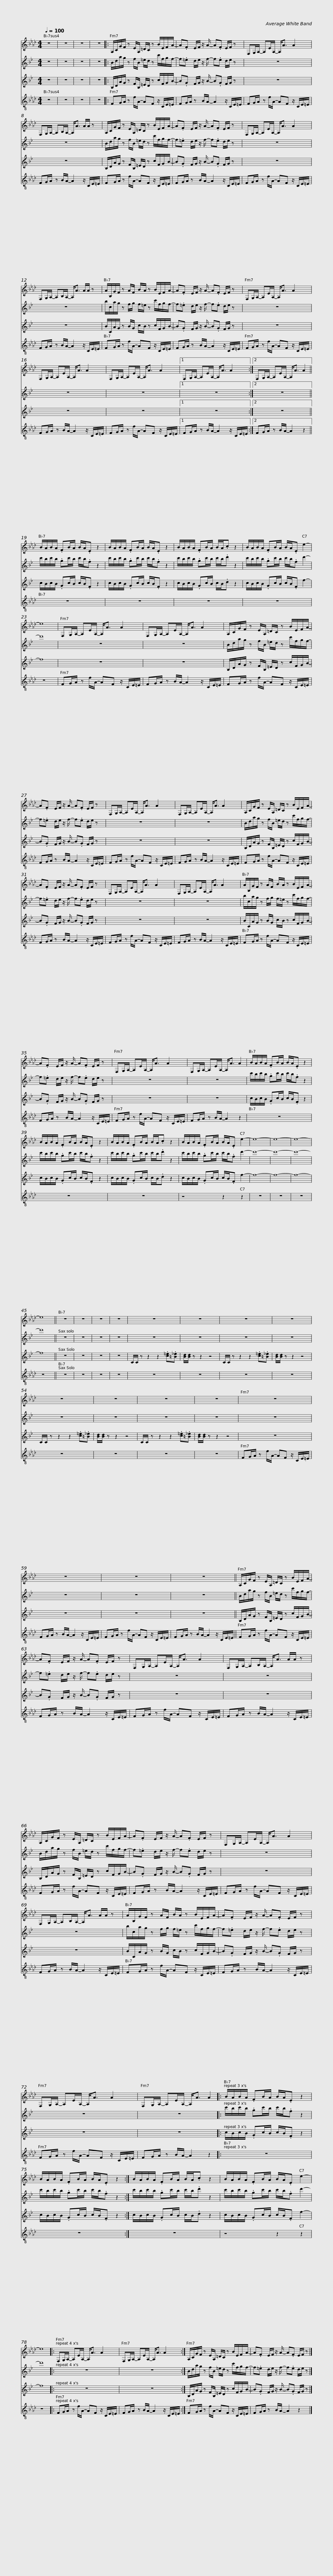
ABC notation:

X:1
%%score 1 2 3 4
L:1/8
Q:1/4=100
M:4/4
I:linebreak $
K:Ab
V:1 treble
V:2 treble transpose=-14
V:3 treble transpose=-2
V:4 treble-8
V:1
 z8 | z8 | z8 | z8 |: A,/C/G/F/ z E/A,/ =D/C/ z B/E/F/A/- |$ %5
 A.F E/F/ z/ A/- A.F E/F/ z | F,G,/A,/- A,E/A,/- A,<A A2 |$ F,G,/A,/- A,B,/A,/- A,<A A/A/ z | A,/C/G/F/ z E/A,/ =D/C/ z B/E/F/A/- |$ A.F E/F/ z/ A/- A.F E/F/ z | %10
 F,G,/A,/- A,E/A,/- A,<A A2 |$ F,G,/A,/- A,B,/A,/- A,<A A/A/ z | A/B,/G/F/ z A/F/ B/A/ z B/E/F/A/- |$ A.F E/F/ z/ A/- A.F E/F/ z | F,G,/A,/- A,E/A,/- A,<A A2 |$ %15
 F,G,/A,/- A,E/A,/- A,<A A2 | F,G,/A,/- A,E/A,/- A,<A A2 |1$ F,G,/A,/- A,E/A,/- A,<A A2 :|2 F,G,/A,/- A,E/A,/- A,<A A2 || B/A/B/A/ .FB/A/ B/A/.E z2 |$ %20
 B/A/B/A/ .FB/A/ B/A/.E z2 | B/A/B/A/ .FB/A/ B/A/.c z2 | B/A/B/A/ .FB/A/ B/A/.E e2- |$ e8 | F,G,/A,/- A,E/A,/- A,<A A2 | %25
 F,G,/A,/- A,E/A,/- A,<A A2 |$ A,/C/G/F/ z E/A,/ =D/C/ z B/E/F/A/- | A.F E/F/ z/ A/- A.F E/F/ z |$ F,G,/A,/- A,E/A,/- A,<A A2 | F,G,/A,/- A,E/A,/- A,<A A2 |$ %30
 A,/C/G/F/ z E/A,/ =D/C/ z B/E/F/A/- | A.F E/F/ z/ A/- A.F E/F/ z |$ F,G,/A,/- A,E/A,/- A,<A A2 | F,G,/A,/- A,E/A,/- A,<A A2 |$ A/B,/G/F/ z A/F/ B/A/ z B/E/F/A/- | %35
 A.F E/F/ z/ A/- A.F E/F/ z |$ F,G,/A,/- A,E/A,/- A,<A A2 | F,G,/A,/- A,E/A,/- A,<A A2 | B/A/B/A/ .FB/A/ B/A/.E z2 |$ B/A/B/A/ .FB/A/ B/A/.E z2 | %40
 B/A/B/A/ .FB/A/ B/A/.c z2 | B/A/B/A/ .FB/A/ B/A/.E e2- |$ e8- | e8- | e8- | %45
 e8 || z8 | z8 | z8 | z8 | %50
 z8 | z8 |$ z8 | z8 | z8 | %55
 z8 | z8 |$ z8 | z8 | z8 | %60
 z8 |$ z8 || A,/C/G/F/ z E/A,/ =D/C/ z B/E/F/A/- | A.F E/F/ z/ A/- A.F E/F/ z |$ F,G,/A,/- A,E/A,/- A,<A A2 | %65
 F,G,/A,/- A,B,/A,/- A,<A A/A/ z |$ A,/C/G/F/ z E/A,/ =D/C/ z B/E/F/A/- | A.F E/F/ z/ A/- A.F E/F/ z |$ F,G,/A,/- A,E/A,/- A,<A A2 | F,G,/A,/- A,B,/A,/- A,<A A/A/ z |$ %70
 A/B,/G/F/ z A/F/ B/A/ z B/E/F/A/- | A.F E/F/ z/ A/- A.F E/F/ z |$ F,G,/A,/- A,E/A,/- A,<A A2 | F,G,/A,/- A,E/A,/- A,<A A2 |: B/A/B/A/ .FB/A/ B/A/.E z2 |$ %75
 B/A/B/A/ .FB/A/ B/A/.E z2 :| B/A/B/A/ .FB/A/ B/A/.c z2 | B/A/B/A/ .FB/A/ B/A/.E e2- |$ e8 |: F,G,/A,/- A,E/A,/- A,<A A2 | %80
 F,G,/A,/- A,E/A,/- A,<A A2 :|$ A,/C/G/F/ z E/A,/ =D/C/ z B/E/F/A/- | A.F E/F/ z/ A/- A.F E/F/ z |] %83
V:2
[K:Bb] z8 | z8 | z8 | z8 |: B/d/a/g/ z f/B/ =e/d/ z c'/f/g/f/- |$ %5
 f.=e d/e/ z/ f/- f.e d/e/ z | z8 |$ z8 | B/d/a/g/ z f/B/ =e/d/ z c'/f/g/f/- |$ f.=e d/e/ z/ f/- f.e d/e/ z | %10
 z8 |$ z8 | b/c/a/g/ z f/g/ f/=e/ z c'/f/g/f/- |$ f.=e d/e/ z/ f/- f.e d/e/ z | z8 |$ %15
 z8 | z8 |1$ z8 :|2 z8 || c'/b/c'/b/ .gc'/b/ c'/b/.f z2 |$ %20
 c'/b/c'/b/ .gc'/b/ c'/b/.f z2 | c'/b/c'/b/ .gc'/b/ c'/b/.d' z2 | c'/b/c'/b/ .gc'/b/ c'/b/.f d'2- |$ d'8 | z8 | %25
 z8 |$ B/d/a/g/ z f/B/ =e/d/ z c'/f/g/f/- | f.=e d/e/ z/ f/- f.e d/e/ z |$ z8 | z8 |$ %30
 B/d/a/g/ z f/B/ =e/d/ z c'/f/g/f/- | f.=e d/e/ z/ f/- f.e d/e/ z |$ z8 | z8 |$ b/c/a/g/ z f/g/ f/=e/ z c'/f/g/f/- | %35
 f.=e d/e/ z/ f/- f.e d/e/ z |$ z8 | z8 | c'/b/c'/b/ .gc'/b/ c'/b/.f z2 |$ c'/b/c'/b/ .gc'/b/ c'/b/.f z2 | %40
 c'/b/c'/b/ .gc'/b/ c'/b/.d' z2 | c'/b/c'/b/ .gc'/b/ c'/b/.f d'2- |$ d'8- | d'8- | d'8- | %45
 d'8 || z8 | z8 | z8 | z8 | %50
 z8 | z8 |$ z8 | z8 | z8 | %55
 z8 | z8 |$ z8 | z8 | z8 | %60
 z8 |$ z8 || B/d/a/g/ z f/B/ =e/d/ z c'/f/g/f/- | f.=e d/e/ z/ f/- f.e d/e/ z |$ z8 | %65
 z8 |$ B/d/a/g/ z f/B/ =e/d/ z c'/f/g/f/- | f.=e d/e/ z/ f/- f.e d/e/ z |$ z8 | z8 |$ %70
 b/c/a/g/ z f/g/ f/=e/ z c'/f/g/f/- | f.=e d/e/ z/ f/- f.e d/e/ z |$ z8 | z8 |: c'/b/c'/b/ .gc'/b/ c'/b/.f z2 |$ %75
 c'/b/c'/b/ .gc'/b/ c'/b/.f z2 :| c'/b/c'/b/ .gc'/b/ c'/b/.d' z2 | c'/b/c'/b/ .gc'/b/ c'/b/.f d'2- |$ d'8 |: z8 | %80
 z8 :|$ B/d/a/g/ z f/B/ =e/d/ z c'/f/g/f/- | f.=e d/e/ z/ f/- f.e d/e/ z |] %83
V:3
[K:Bb] z8 | z8 | z8 | z8 |: B,/D/A/G/ z F/B,/ =E/D/ z c/F/G/B/- |$ %5
 B.G F/G/ z/ B/- B.G F/G/ z | z8 |$ z8 | B,/D/A/G/ z F/B,/ =E/D/ z c/F/G/B/- |$ B.G F/G/ z/ B/- B.G F/G/ z | %10
 z8 |$ z8 | B/C/A/G/ z B/G/ c/B/ z c/F/G/B/- |$ B.G F/G/ z/ B/- B.G F/G/ z | z8 |$ %15
 z8 | z8 |1$ z8 :|2 z8 || c/B/c/B/ .Gc/B/ c/B/.F z2 |$ %20
 c/B/c/B/ .Gc/B/ c/B/.F z2 | c/B/c/B/ .Gc/B/ c/B/.d z2 | c/B/c/B/ .Gc/B/ c/B/.F f2- |$ f8 | z8 | %25
 z8 |$ B,/D/A/G/ z F/B,/ =E/D/ z c/F/G/B/- | B.G F/G/ z/ B/- B.G F/G/ z |$ z8 | z8 |$ %30
 B,/D/A/G/ z F/B,/ =E/D/ z c/F/G/B/- | B.G F/G/ z/ B/- B.G F/G/ z |$ z8 | z8 |$ B/C/A/G/ z B/G/ c/B/ z c/F/G/B/- | %35
 B.G F/G/ z/ B/- B.G F/G/ z |$ z8 | z8 | c/B/c/B/ .Gc/B/ c/B/.F z2 |$ c/B/c/B/ .Gc/B/ c/B/.F z2 | %40
 c/B/c/B/ .Gc/B/ c/B/.d z2 | c/B/c/B/ .Gc/B/ c/B/.F f2- |$ f8- | f8- | f8- | %45
 f8 || z8 | z8 | z8 | z8 | %50
 C/C/ z z2 z2 .[c=e].[=B_e] | [Bd]/[Bd]/ z z2 z4 |$ C/C/ z z2 z2 .[c=e].[=B_e] | [Bd]/[Bd]/ z z2 z4 | C/C/ z z2 z2 .[c=e].[=B_e] | %55
 [Bd]/[Bd]/ z z2 z4 | C/C/ z z2 z2 .[c=e].[=B_e] |$ [Bd]/[Bd]/ z z2 z4 | z8 | z8 | %60
 z8 |$ z8 || B,/D/A/G/ z F/B,/ =E/D/ z c/F/G/B/- | B.G F/G/ z/ B/- B.G F/G/ z |$ z8 | %65
 z8 |$ B,/D/A/G/ z F/B,/ =E/D/ z c/F/G/B/- | B.G F/G/ z/ B/- B.G F/G/ z |$ z8 | z8 |$ %70
 B/C/A/G/ z B/G/ c/B/ z c/F/G/B/- | B.G F/G/ z/ B/- B.G F/G/ z |$ z8 | z8 |: c/B/c/B/ .Gc/B/ c/B/.F z2 |$ %75
 c/B/c/B/ .Gc/B/ c/B/.F z2 :| c/B/c/B/ .Gc/B/ c/B/.d z2 | c/B/c/B/ .Gc/B/ c/B/.F f2- |$ f8 |: z8 | %80
 z8 :|$ B,/D/A/G/ z F/B,/ =E/D/ z c/F/G/B/- | B.G F/G/ z/ B/- B.G F/G/ z |] %83
V:4
 z8 | z8 | z8 | z8 |: FG/A/ z f/A/- AF z/ C/E/=E/ |$ %5
 FG/A/ z B/A/- A2 z/ C/E/=E/ | FG/A/ z f/A/- AF z/ C/E/=E/ |$ FG/A/ z B/A/- A2 z/ C/E/=E/ | FG/A/ z f/A/- AF z/ C/E/=E/ |$ FG/A/ z B/A/- A2 z/ C/E/=E/ | %10
 FG/A/ z f/A/- AF z/ C/E/=E/ |$ FG/A/ z B/A/- A2 z/ C/E/=E/ | FG/A/ z f/A/- AF z/ C/E/=E/ |$ FG/A/ z B/A/- A2 z/ C/E/=E/ | FG/A/ z f/A/- AF z/ C/E/=E/ |$ %15
 FG/A/ z B/A/- A2 z/ C/E/=E/ | FG/A/ z f/A/- AF z/ C/E/=E/ |1$ FG/A/ z B/A/- A2 z/ C/E/=E/ :|2 FG/A/ z B/A/- A2 z2 || z8 |$ %20
 z8 | z8 | z8 |$ z8 | FG/A/ z f/A/- AF z/ C/E/=E/ | %25
 FG/A/ z B/A/- A2 z/ C/E/=E/ |$ FG/A/ z f/A/- AF z/ C/E/=E/ | FG/A/ z B/A/- A2 z/ C/E/=E/ |$ FG/A/ z f/A/- AF z/ C/E/=E/ | FG/A/ z B/A/- A2 z/ C/E/=E/ |$ %30
 FG/A/ z f/A/- AF z/ C/E/=E/ | FG/A/ z B/A/- A2 z/ C/E/=E/ |$ FG/A/ z f/A/- AF z/ C/E/=E/ | FG/A/ z B/A/- A2 z/ C/E/=E/ |$ FG/A/ z f/A/- AF z/ C/E/=E/ | %35
 FG/A/ z B/A/- A2 z/ C/E/=E/ |$ FG/A/ z f/A/- AF z/ C/E/=E/ | FG/A/ z B/A/- A2 z2 | z8 |$ z8 | %40
 z8 | z4 z2 z2 |$ z8 | z8 | z8 | %45
 z8 || z8 | z8 | z8 | z8 | %50
 z8 | z8 |$ z8 | z8 | z8 | %55
 z8 | z8 |$ z8 | FG/A/ z f/A/- AF z/ C/E/=E/ | FG/A/ z B/A/- A2 z/ C/E/=E/ | %60
 FG/A/ z f/A/- AF z/ C/E/=E/ |$ FG/A/ z B/A/- A2 z/ C/E/=E/ || FG/A/ z f/A/- AF z/ C/E/=E/ | FG/A/ z B/A/- A2 z/ C/E/=E/ |$ FG/A/ z f/A/- AF z/ C/E/=E/ | %65
 FG/A/ z B/A/- A2 z/ C/E/=E/ |$ FG/A/ z f/A/- AF z/ C/E/=E/ | FG/A/ z B/A/- A2 z/ C/E/=E/ |$ FG/A/ z f/A/- AF z/ C/E/=E/ | FG/A/ z B/A/- A2 z/ C/E/=E/ |$ %70
 FG/A/ z f/A/- AF z/ C/E/=E/ | FG/A/ z B/A/- A2 z/ C/E/=E/ |$ FG/A/ z f/A/- AF z/ C/E/=E/ | FG/A/ z B/A/- A2 z2 |: z8 |$ %75
 z8 :| z8 | z4 z2 z2 |$ z8 |: FG/A/ z f/A/- AF z/ C/E/=E/ | %80
 FG/A/ z B/A/- A2 z/ C/E/=E/ :|$ FG/A/ z f/A/- AF z/ C/E/=E/ | FG/A/ z B/A/- A2 z2 |] %83
